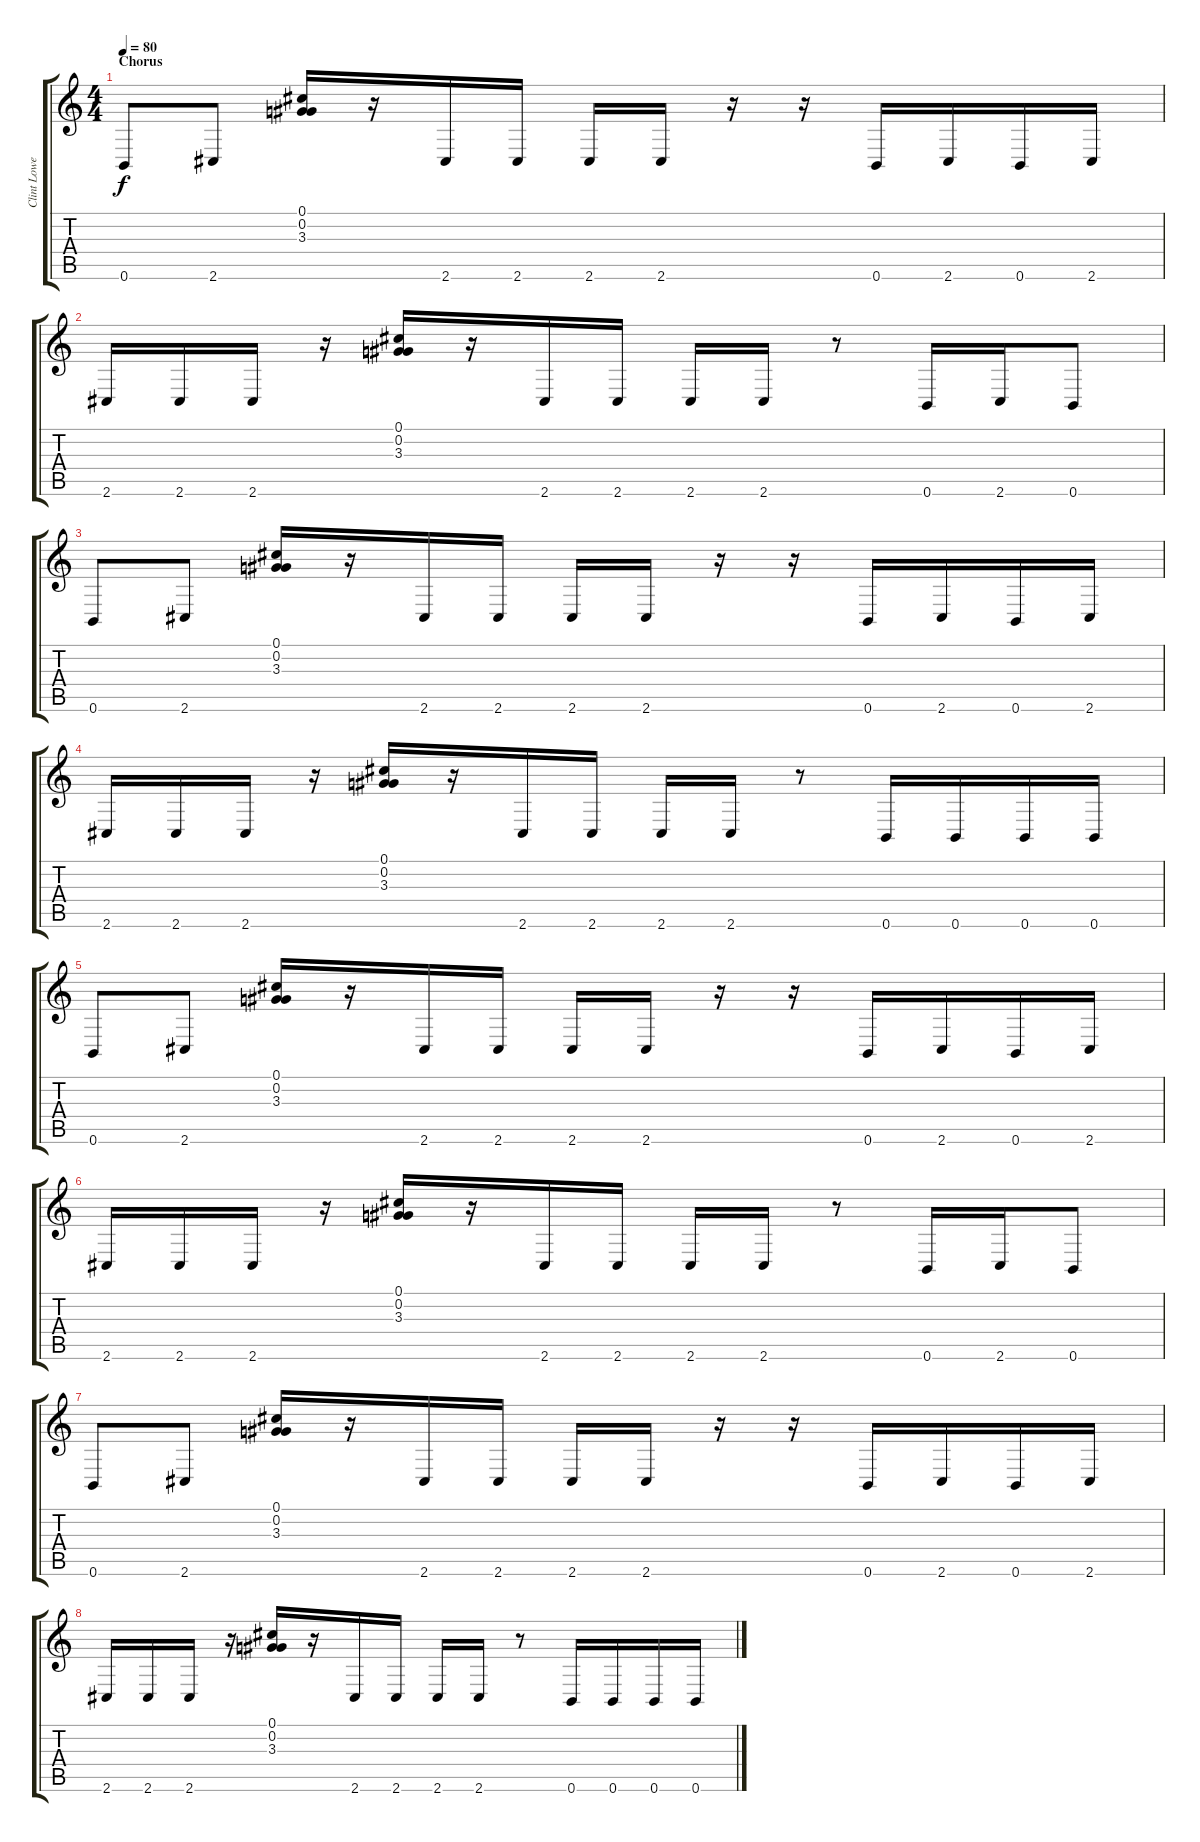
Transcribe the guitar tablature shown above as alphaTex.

\track ("Clint Lowery" "Clint Lowe") {instrument overdrivenguitar}
\staff {score tabs}
\tuning (Db4 Ab3 E3 B2 Gb2 B1) {hide}
\ts (4 4)
\section ("" "Chorus")
\tempo 80
\clef g2
\ks c
0.6.8{dy f} 2.6.8 (0.1 0.2 3.3).16 r.16 2.6.16 2.6.16 2.6.16 2.6.16 r.16 r.16 0.6.16 2.6.16 0.6.16 2.6.16 |
2.6.16 2.6.16 2.6.16 r.16 (0.1 0.2 3.3).16 r.16 2.6.16 2.6.16 2.6.16 2.6.16 r.8 0.6.16 2.6.16 0.6.8 |
0.6.8 2.6.8 (0.1 0.2 3.3).16 r.16 2.6.16 2.6.16 2.6.16 2.6.16 r.16 r.16 0.6.16 2.6.16 0.6.16 2.6.16 |
2.6.16 2.6.16 2.6.16 r.16 (0.1 0.2 3.3).16 r.16 2.6.16 2.6.16 2.6.16 2.6.16 r.8 0.6.16 0.6.16 0.6.16 0.6.16 |
0.6.8 2.6.8 (0.1 0.2 3.3).16 r.16 2.6.16 2.6.16 2.6.16 2.6.16 r.16 r.16 0.6.16 2.6.16 0.6.16 2.6.16 |
2.6.16 2.6.16 2.6.16 r.16 (0.1 0.2 3.3).16 r.16 2.6.16 2.6.16 2.6.16 2.6.16 r.8 0.6.16 2.6.16 0.6.8 |
0.6.8 2.6.8 (0.1 0.2 3.3).16 r.16 2.6.16 2.6.16 2.6.16 2.6.16 r.16 r.16 0.6.16 2.6.16 0.6.16 2.6.16 |
2.6.16 2.6.16 2.6.16 r.16 (0.1 0.2 3.3).16 r.16 2.6.16 2.6.16 2.6.16 2.6.16 r.8 0.6.16 0.6.16 0.6.16 0.6.16
